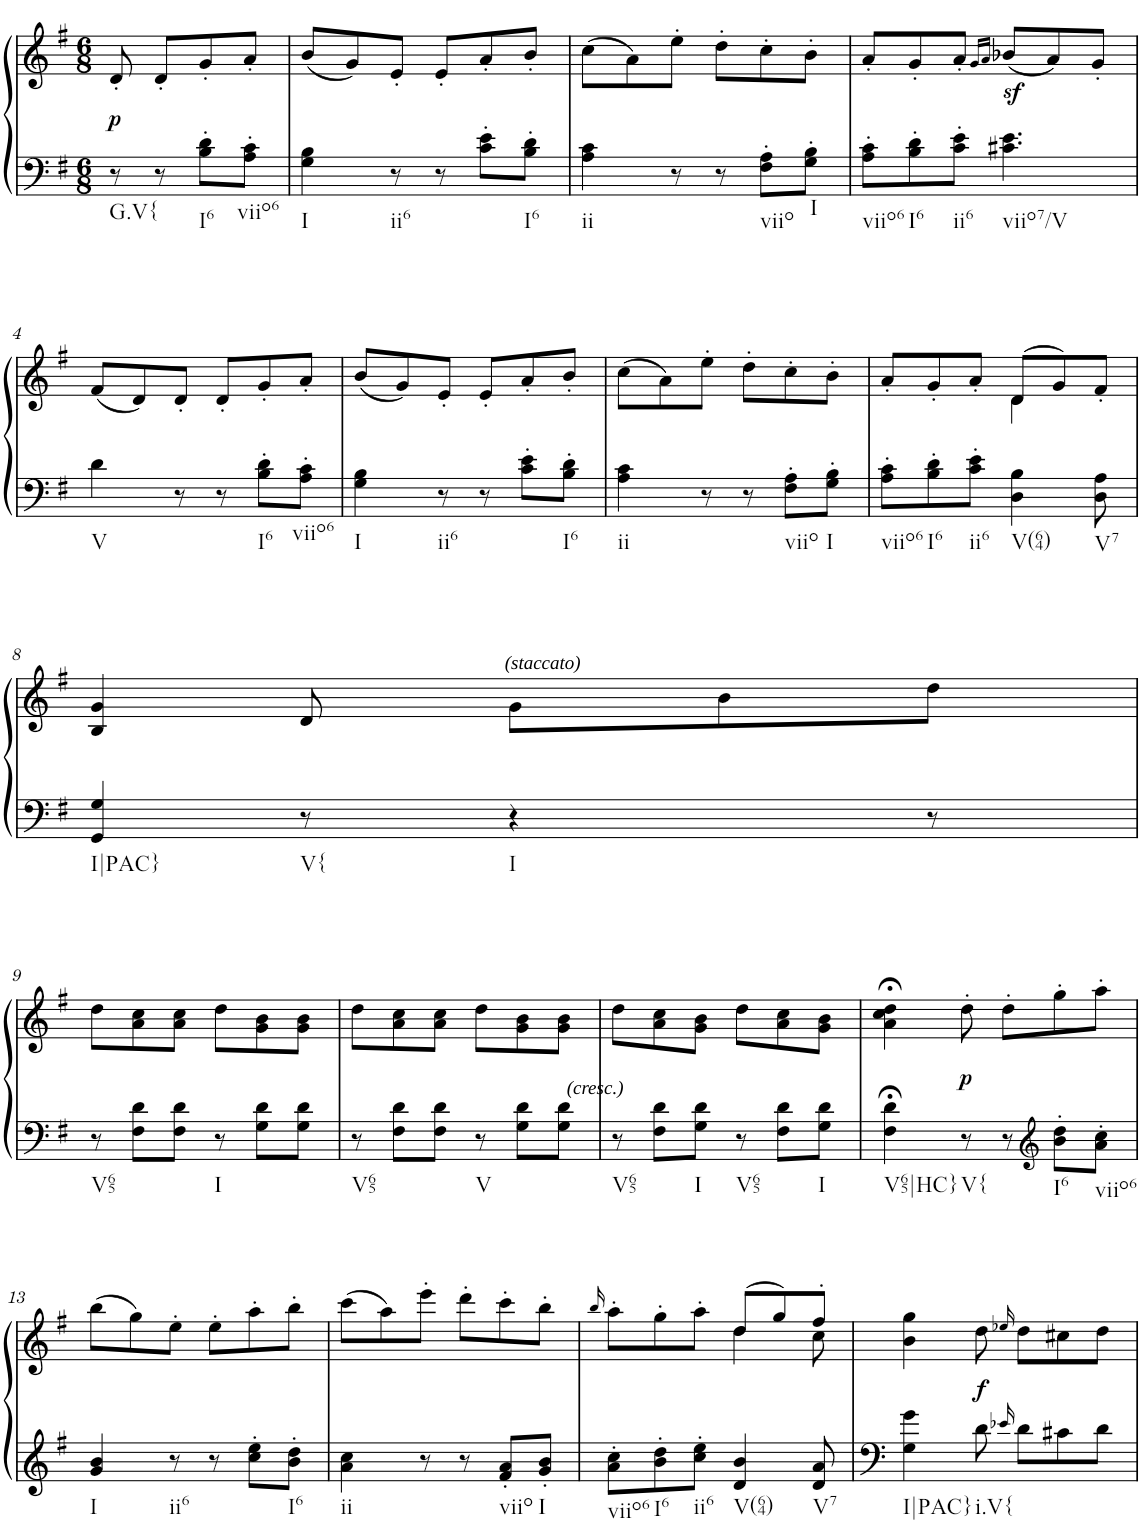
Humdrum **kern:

**kern	**kern	**dynam
*part1	*part1	*part1
*staff2	*staff1	*staff1/2
*I"Klavier linke Hand	*	*
*clefF4	*clefG2	*
*k[f#]	*k[f#]	*
*M6/8	*M6/8	*
=	=	=
!LO:TX:b:t=G.V{	!	!
!	!	!LO:DY:b
8r	8d'/	p
8r	8d'/L	.
!LO:TX:b:t=I6	!	!
8B\' 8d\'L	8g'/	.
!LO:TX:b:t=viio6	!	!
8A\' 8c\'J	8a'/J	.
=1	=1	=1
!LO:TX:b:t=I	!	!
4G\ 4B\	(8b/L	.
.	8g/)	.
!LO:TX:b:t=ii6	!	!
8r	8e'/J	.
8r	8e'/L	.
8c\' 8e\'L	8a'/	.
!LO:TX:b:t=I6	!	!
8B\' 8d\'J	8b'/J	.
=2	=2	=2
!LO:TX:b:t=ii	!	!
4A\ 4c\	(8cc\L	.
.	8a\)	.
8r	8ee'\J	.
8r	8dd'\L	.
!LO:TX:b:t=viio	!	!
8F#\' 8A\'L	8cc'\	.
!LO:TX:b:t=I	!	!
8G\' 8B\'J	8b'\J	.
=3	=3	=3
!LO:TX:b:t=viio6	!	!
8A\' 8c\'L	8a'/L	.
!LO:TX:b:t=I6	!	!
8B\' 8d\'	8g'/	.
!LO:TX:b:t=ii6	!	!
8c\' 8e\'J	8a'/J	.
.	16qg/LL	.
.	16qa/JJ	.
!LO:TX:b:t=viio7/V	!	!
4.c#X\ 4.e\	(8b-Xz</L	.
.	8a/)	.
.	8g'/J	.
!!LO:LB:g=z
=4	=4	=4
!LO:TX:b:t=V	!	!
4d\	(8f#/L	.
.	8d/)	.
8r	8d'/J	.
8r	8d'/L	.
!LO:TX:b:t=I6	!	!
8B\' 8d\'L	8g'/	.
!LO:TX:b:t=viio6	!	!
8A\' 8c\'J	8a'/J	.
=5	=5	=5
!LO:TX:b:t=I	!	!
4G\ 4B\	(8b/L	.
.	8g/)	.
!LO:TX:b:t=ii6	!	!
8r	8e'/J	.
8r	8e'/L	.
8c\' 8e\'L	8a'/	.
!LO:TX:b:t=I6	!	!
8B\' 8d\'J	8b'/J	.
=6	=6	=6
!LO:TX:b:t=ii	!	!
4A\ 4c\	(8cc\L	.
.	8a\)	.
8r	8ee'\J	.
8r	8dd'\L	.
!LO:TX:b:t=viio	!	!
8F#\' 8A\'L	8cc'\	.
!LO:TX:b:t=I	!	!
8G\' 8B\'J	8b'\J	.
=7	=7	=7
*	*^	*
!LO:TX:b:t=viio6	!	!	!
8A\' 8c\'L	8a'</L	4.ryy	.
!LO:TX:b:t=I6	!	!	!
8B\' 8d\'	8g'</	.	.
!LO:TX:b:t=ii6	!	!	!
8c\' 8e\'J	8a'</J	.	.
!LO:TX:b:t=V(64)	!	!	!
4D\ 4B\	(8d/L	4d\	.
.	8g/)	.	.
!LO:TX:b:t=V7	!	!	!
8D\ 8A\	8f#'/J	8ryy	.
!!LO:LB:g=z
=8	=8	=8	=8
!LO:TX:b:t=I|PAC}	!	!	!
*	*v	*v	*
4GG/ 4G/	4B/ 4g/	.
!LO:TX:b:t=V{	!	!
8r	8d/	.
!	!LO:TX:a:i:t=(staccato)	!
!LO:TX:b:t=I	!	!
4r	8g\L	.
.	8b\	.
8r	8dd\J	.
!!LO:LB:g=z
=9	=9	=9
!LO:TX:b:t=V65	!	!
8r	8dd\L	.
8F#\ 8d\L	8a\ 8cc\	.
8F#\ 8d\J	8a\ 8cc\J	.
!LO:TX:b:t=I	!	!
8r	8dd\L	.
8G\ 8d\L	8g\ 8b\	.
8G\ 8d\J	8g\ 8b\J	.
=10	=10	=10
!LO:TX:b:t=V65	!	!
8r	8dd\L	.
8F#\ 8d\L	8a\ 8cc\	.
8F#\ 8d\J	8a\ 8cc\J	.
!LO:TX:b:t=V	!	!
8r	8dd\L	.
8G\ 8d\L	8g\ 8b\	.
!	!LO:TX:b:i:t=(cresc.)	!
8G\ 8d\J	8g\ 8b\J	.
=11	=11	=11
!LO:TX:b:t=V65	!	!
8r	8dd\L	.
8F#\ 8d\L	8a\ 8cc\	.
!LO:TX:b:t=I	!	!
8G\ 8d\J	8g\ 8b\J	.
!LO:TX:b:t=V65	!	!
8r	8dd\L	.
8F#\ 8d\L	8a\ 8cc\	.
!LO:TX:b:t=I	!	!
8G\ 8d\J	8g\ 8b\J	.
=12	=12	=12
!LO:TX:b:t=V65|HC}	!	!
4F#\;< 4d\;<	4a\;< 4cc\;< 4dd\;<	.
!LO:TX:b:t=V{	!	!
!	!	!LO:DY:b
8r	8dd'\	p
8r	8dd'\L	.
*clefG2	*	*
!LO:TX:b:t=I6	!	!
8b\' 8dd\'L	8gg'\	.
!LO:TX:b:t=viio6	!	!
8a\' 8cc\'J	8aa'\J	.
!!LO:LB:g=z
=13	=13	=13
!LO:TX:b:t=I	!	!
4g/ 4b/	(8bb\L	.
.	8gg\)	.
!LO:TX:b:t=ii6	!	!
8r	8ee'\J	.
8r	8ee'\L	.
8cc\' 8ee\'L	8aa'\	.
!LO:TX:b:t=I6	!	!
8b\' 8dd\'J	8bb'\J	.
=14	=14	=14
!LO:TX:b:t=ii	!	!
4a\ 4cc\	(8ccc\L	.
.	8aa\)	.
8r	8eee'\J	.
8r	8ddd'\L	.
!LO:TX:b:t=viio	!	!
8f#/' 8a/'L	8ccc'\	.
!LO:TX:b:t=I	!	!
8g/' 8b/'J	8bb'\J	.
=15	=15	=15
.	16qbb/	.
*	*^	*
!LO:TX:b:t=viio6	!	!	!
8a\' 8cc\'L	8aa'\L	4.ryy	.
!LO:TX:b:t=I6	!	!	!
8b\' 8dd\'	8gg'\	.	.
!LO:TX:b:t=ii6	!	!	!
8cc\' 8ee\'J	8aa'\J	.	.
!LO:TX:b:t=V(64)	!	!	!
4d/ 4b/	(>8dd/L	4dd\	.
.	8gg/)	.	.
!LO:TX:b:t=V7	!	!	!
8d/ 8a/	8ff#'/J	8cc\	.
=16	=16	=16	=16
!LO:TX:b:t=I|PAC}	!	!	!
*	*v	*v	*
4G\ 4g\	4b\ 4gg\	.
!LO:TX:b:t=i.V{	!	!
!	!	!LO:DY:b
8d\	8dd\	f
16qe-X/	16qee-X/	.
8d\L	8dd\L	.
8c#X\	8cc#X\	.
8d\J	8dd\J	.
=	=	=
*-	*-	*-
